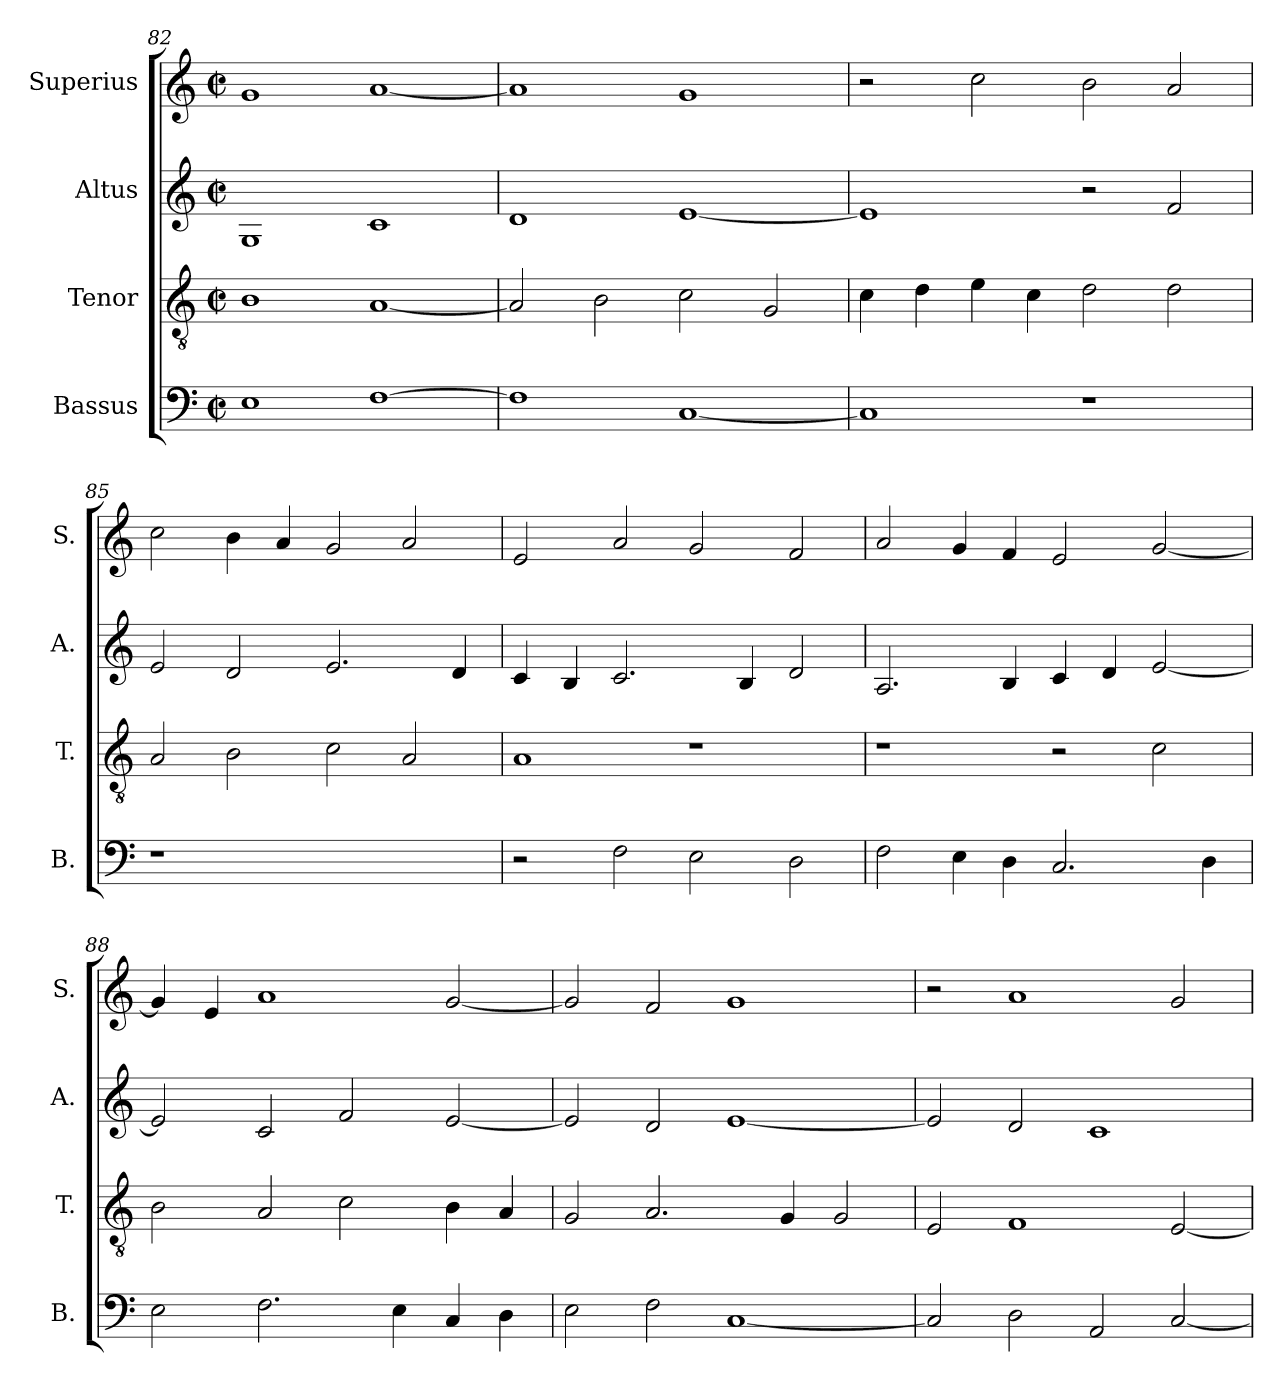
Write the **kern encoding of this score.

**kern	**kern	**kern	**kern
*part4	*part3	*part2	*part1
*staff4	*staff3	*staff2	*staff1
*I"Bassus	*I"Tenor	*I"Altus	*I"Superius
*I'B.	*I'T.	*I'A.	*I'S.
*clefF4	*clefGv2	*clefG2	*clefG2
*	*ITrd7c12	*	*
*k[]	*k[]	*k[]	*k[]
*C:	*C:	*C:	*C:
*M2/2	*M2/2	*M2/2	*M2/2
*met(c|)	*met(c|)	*met(c|)	*met(c|)
=82	=82	=82	=82
1Ei	1BBi	1Gi	1gi
[>1Fi	[<1AAi	1ci	[<1ai
!!LO:PB:g=z
=83	=83	=83	=83
1Fi]	2AAi/]	1di	1ai]
.	2BBi\	.	.
[<1Ci	2Ci\	[<1ei	1gi
.	2GGi/	.	.
=84	=84	=84	=84
1Ci]	4Ci\	1ei]	2r
.	4Di\	.	.
.	4Ei\	.	2cci\
.	4Ci\	.	.
1r	2Di\	2r	2bi\
.	2Di\	2fi/	2ai/
=85	=85	=85	=85
!LO:N:vis=1	!	!	!
1r	2AAi/	2ei/	2cci\
.	2BBi\	2di/	4bi\
.	.	.	4ai/
1ryy	2Ci\	2.ei/	2gi/
.	2AAi/	.	2ai/
.	.	4di/	.
=86	=86	=86	=86
2r	1AAi	4ci/	2ei/
.	.	4Bi/	.
2Fi\	.	2.ci/	2ai/
2Ei\	1r	.	2gi/
.	.	4Bi/	.
2Di\	.	2di/	2fi/
!!LO:LB:g=z
=87	=87	=87	=87
2Fi\	1r	2.Ai/	2ai/
4Ei\	.	.	4gi/
4Di\	.	4Bi/	4fi/
2.Ci/	2r	4ci/	2ei/
.	.	4di/	.
.	2Ci\	[<2ei/	[<2gi/
4Di\	.	.	.
=88	=88	=88	=88
2Ei\	2BBi\	2ei/]	4gi/]
.	.	.	4ei/
2.Fi\	2AAi/	2ci/	1ai
.	2Ci\	2fi/	.
4Ei\	.	.	.
4Ci/	4BBi\	[<2ei/	[<2gi/
4Di\	4AAi/	.	.
=89	=89	=89	=89
2Ei\	2GGi/	2ei/]	2gi/]
2Fi\	2.AAi/	2di/	2fi/
[<1Ci	.	[<1ei	1gi
.	4GGi/	.	.
.	2GGi/	.	.
=90	=90	=90	=90
2Ci/]	2EEi/	2ei/]	2r
2Di\	1FFi	2di/	1ai
2AAi/	.	1ci	.
[<2Ci/	[<2EEi/	.	2gi/
=	=	=	=
*-	*-	*-	*-
